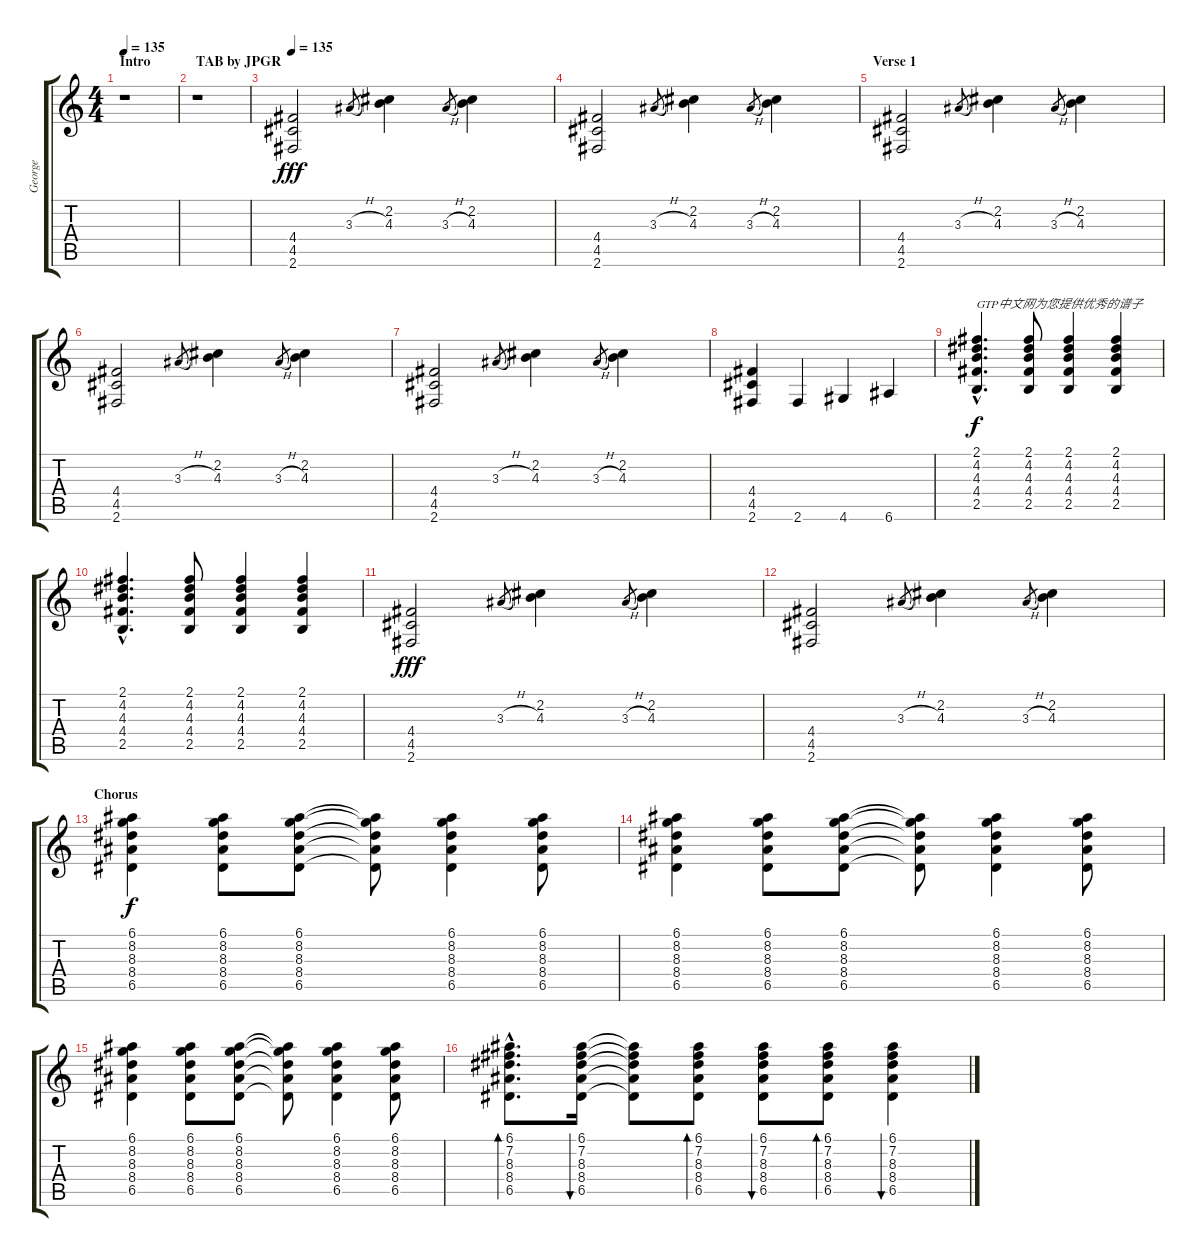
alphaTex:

\track ("George" "George") {instrument electricguitarjazz}
\staff {score tabs}
\tuning (E4 B3 G3 D3 A2 E2) {hide}
\ts (4 4)
\section ("" "Intro             TAB by JPGR")
\tempo 135
\tempo 105
\tempo 135
\clef g2
\ks c
r.1{dy fff instrument electricguitarjazz} |
r.1 |
\tempo 135
(4.4 4.5 2.6).2 3.3{h}.8{gr} (2.2 4.3).4 3.3{h}.8{gr} (2.2 4.3).4 |
(4.4 4.5 2.6).2 3.3{h}.8{gr} (2.2 4.3).4 3.3{h}.8{gr} (2.2 4.3).4 |
\section ("" "Verse 1")
(4.4 4.5 2.6).2 3.3{h}.8{gr} (2.2 4.3).4 3.3{h}.8{gr} (2.2 4.3).4 |
(4.4 4.5 2.6).2 3.3{h}.8{gr} (2.2 4.3).4 3.3{h}.8{gr} (2.2 4.3).4 |
(4.4 4.5 2.6).2 3.3{h}.8{gr} (2.2 4.3).4 3.3{h}.8{gr} (2.2 4.3).4 |
(4.4 4.5 2.6).4 2.6.4 4.6.4 6.6.4 |
(2.1{hac} 4.2{hac} 4.3{hac} 4.4{hac} 2.5{hac}).4{d txt "GTP中文网为您提供优秀的谱子" dy f} (2.1 4.2 4.3 4.4 2.5).8 (2.1 4.2 4.3 4.4 2.5).4 (2.1 4.2 4.3 4.4 2.5).4 |
(2.1{hac} 4.2{hac} 4.3{hac} 4.4{hac} 2.5{hac}).4{d} (2.1 4.2 4.3 4.4 2.5).8 (2.1 4.2 4.3 4.4 2.5).4 (2.1 4.2 4.3 4.4 2.5).4 |
(4.4 4.5 2.6).2{dy fff} 3.3{h}.8{gr} (2.2 4.3).4 3.3{h}.8{gr} (2.2 4.3).4 |
(4.4 4.5 2.6).2 3.3{h}.8{gr} (2.2 4.3).4 3.3{h}.8{gr} (2.2 4.3).4 |
\section ("" "Chorus")
(6.1 8.2 8.3 8.4 6.5).4{dy f} (6.1 8.2 8.3 8.4 6.5).8 (6.1 8.2 8.3 8.4 6.5).8 (6.1{t} 8.2{t} 8.3{t} 8.4{t} 6.5{t}).8 (6.1 8.2 8.3 8.4 6.5).4 (6.1 8.2 8.3 8.4 6.5).8 |
(6.1 8.2 8.3 8.4 6.5).4 (6.1 8.2 8.3 8.4 6.5).8 (6.1 8.2 8.3 8.4 6.5).8 (6.1{t} 8.2{t} 8.3{t} 8.4{t} 6.5{t}).8 (6.1 8.2 8.3 8.4 6.5).4 (6.1 8.2 8.3 8.4 6.5).8 |
(6.1 8.2 8.3 8.4 6.5).4 (6.1 8.2 8.3 8.4 6.5).8 (6.1 8.2 8.3 8.4 6.5).8 (6.1{t} 8.2{t} 8.3{t} 8.4{t} 6.5{t}).8 (6.1 8.2 8.3 8.4 6.5).4 (6.1 8.2 8.3 8.4 6.5).8 |
(6.1{hac} 7.2{hac} 8.3{hac} 8.4{hac} 6.5{hac}).8{d bd 60} (6.1 7.2 8.3 8.4 6.5).16{bu 60} (6.1{t} 7.2{t} 8.3{t} 8.4{t} 6.5{t}).8 (6.1 7.2 8.3 8.4 6.5).8{bd 60} (6.1 7.2 8.3 8.4 6.5).8{bu 60} (6.1 7.2 8.3 8.4 6.5).8{bd 60} (6.1 7.2 8.3 8.4 6.5).4{bu 60}
